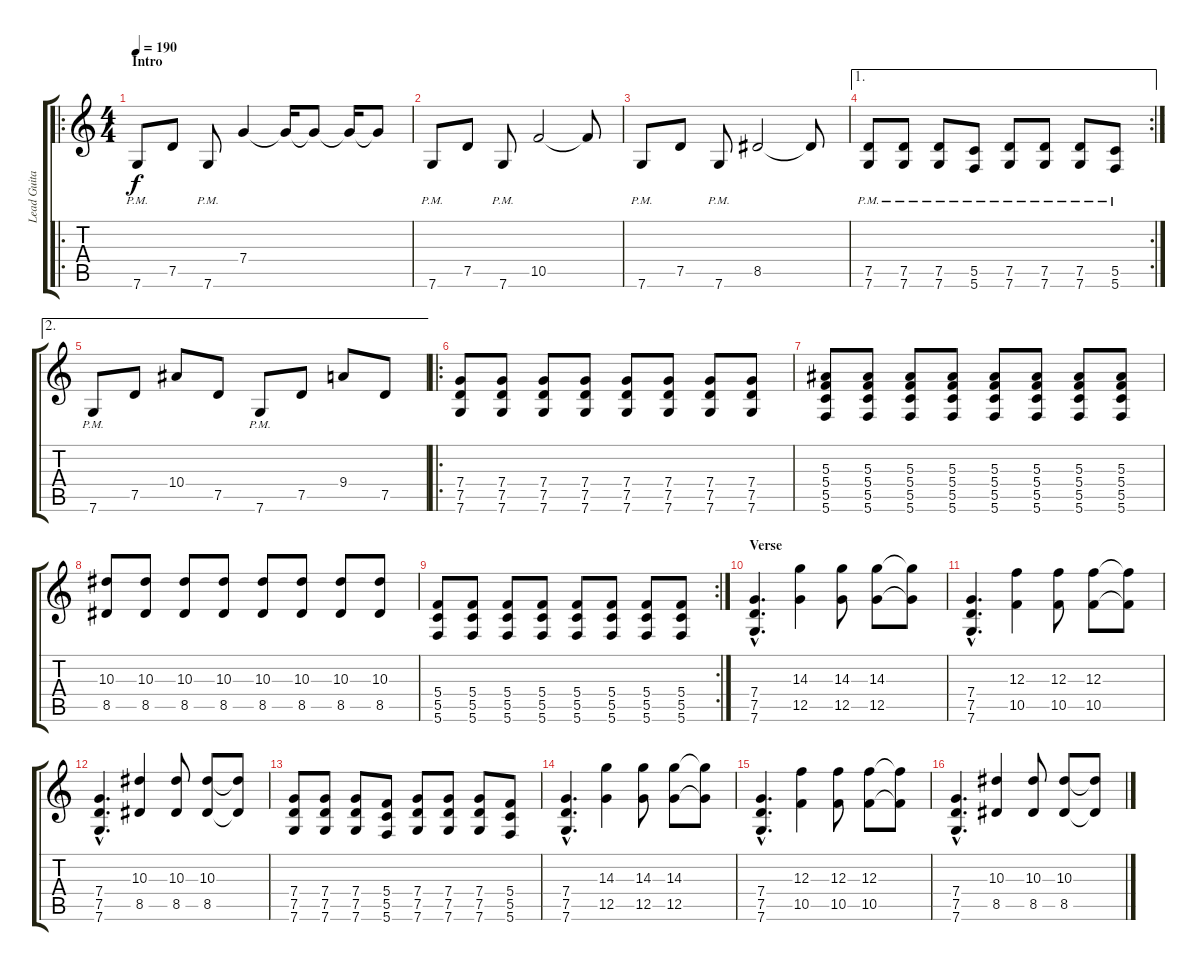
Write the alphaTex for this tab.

\track ("Lead Guitar" "Lead Guita") {instrument distortionguitar}
\staff {score tabs}
\tuning (D4 A3 F3 C3 G2 C2) {hide}
\ro
\ts (4 4)
\section ("" "Intro")
\tempo 190
\clef g2
\ks c
7.6{pm}.8{dy f instrument distortionguitar} 7.5.8 7.6{pm}.8 7.4.4 7.4{t}.16 7.4{t}.8 7.4{t}.16 7.4{t}.8 |
7.6{pm}.8 7.5.8 7.6{pm}.8 10.5.2 10.5{t}.8 |
7.6{pm}.8 7.5.8 7.6{pm}.8 8.5.2 8.5{t}.8 |
\ae 1
\rc 2
(7.5{pm} 7.6{pm}).8 (7.5{pm} 7.6{pm}).8 (7.5{pm} 7.6{pm}).8 (5.5{pm} 5.6{pm}).8 (7.5{pm} 7.6{pm}).8 (7.5{pm} 7.6{pm}).8 (7.5{pm} 7.6{pm}).8 (5.5{pm} 5.6{pm}).8 |
\ae 2
7.6{pm}.8 7.5.8 10.4.8 7.5.8 7.6{pm}.8 7.5.8 9.4.8 7.5.8 |
\ro
(7.4 7.5 7.6).8 (7.4 7.5 7.6).8 (7.4 7.5 7.6).8 (7.4 7.5 7.6).8 (7.4 7.5 7.6).8 (7.4 7.5 7.6).8 (7.4 7.5 7.6).8 (7.4 7.5 7.6).8 |
(5.3 5.4 5.5 5.6).8 (5.3 5.4 5.5 5.6).8 (5.3 5.4 5.5 5.6).8 (5.3 5.4 5.5 5.6).8 (5.3 5.4 5.5 5.6).8 (5.3 5.4 5.5 5.6).8 (5.3 5.4 5.5 5.6).8 (5.3 5.4 5.5 5.6).8 |
(10.3 8.5).8 (10.3 8.5).8 (10.3 8.5).8 (10.3 8.5).8 (10.3 8.5).8 (10.3 8.5).8 (10.3 8.5).8 (10.3 8.5).8 |
\rc 2
(5.4 5.5 5.6).8 (5.4 5.5 5.6).8 (5.4 5.5 5.6).8 (5.4 5.5 5.6).8 (5.4 5.5 5.6).8 (5.4 5.5 5.6).8 (5.4 5.5 5.6).8 (5.4 5.5 5.6).8 |
\section ("" "Verse")
(7.4{hac} 7.5{hac} 7.6{hac}).4{d} (14.3 12.5).4 (14.3 12.5).8 (14.3 12.5).8 (14.3{t} 12.5{t}).8 |
(7.4{hac} 7.5{hac} 7.6{hac}).4{d} (12.3 10.5).4 (12.3 10.5).8 (12.3 10.5).8 (12.3{t} 10.5{t}).8 |
(7.4{hac} 7.5{hac} 7.6{hac}).4{d} (10.3 8.5).4 (10.3 8.5).8 (10.3 8.5).8 (10.3{t} 8.5{t}).8 |
(7.4 7.5 7.6).8 (7.4 7.5 7.6).8 (7.4 7.5 7.6).8 (5.4 5.5 5.6).8 (7.4 7.5 7.6).8 (7.4 7.5 7.6).8 (7.4 7.5 7.6).8 (5.4 5.5 5.6).8 |
(7.4{hac} 7.5{hac} 7.6{hac}).4{d} (14.3 12.5).4 (14.3 12.5).8 (14.3 12.5).8 (14.3{t} 12.5{t}).8 |
(7.4{hac} 7.5{hac} 7.6{hac}).4{d} (12.3 10.5).4 (12.3 10.5).8 (12.3 10.5).8 (12.3{t} 10.5{t}).8 |
(7.4{hac} 7.5{hac} 7.6{hac}).4{d} (10.3 8.5).4 (10.3 8.5).8 (10.3 8.5).8 (10.3{t} 8.5{t}).8
